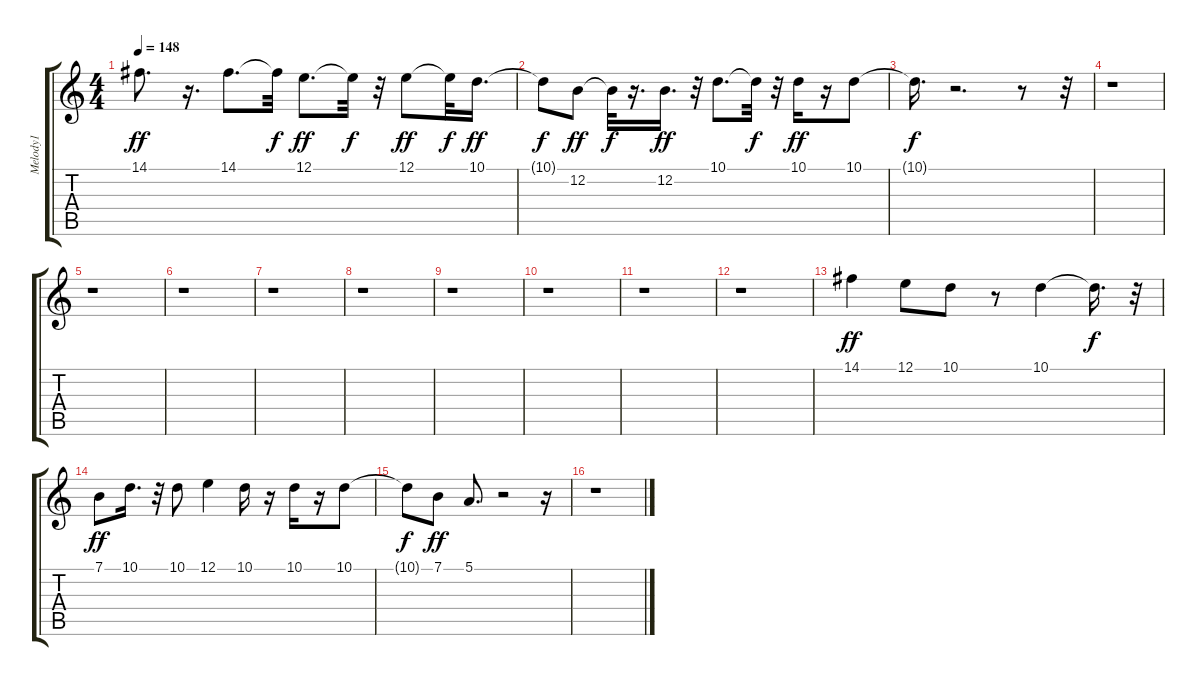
\track ("Melody1" "Melody1") {instrument flute}
\staff {score tabs}
\tuning (E4 B3 G3 D3 A2 E2) {hide}
\ts (4 4)
\tempo 148
\clef g2
\ks c
14.1.8{d dy ff} r.16{d} 14.1.8{d} 14.1{t}.32{dy f} 12.1.8{d dy ff} 12.1{t}.32{dy f} r.32 12.1.8{dy ff} 12.1{t}.32{dy f} 10.1.16{d dy ff} |
10.1{t}.8{dy f} 12.2.8{dy ff} 12.2{t}.32{dy f} r.16{d} 12.2.16{d dy ff} r.32 10.1.8{d} 10.1{t}.32{dy f} r.32 10.1.16{dy ff} r.16 10.1.8 |
10.1{t}.16{d dy f} r.2{d} r.8 r.32 |
r.1 |
r.1 |
r.1 |
r.1 |
r.1 |
r.1 |
r.1 |
r.1 |
r.1 |
14.1.4{dy ff} 12.1.8 10.1.8 r.8 10.1.4 10.1{t}.16{d dy f} r.32 |
7.1.8{dy ff} 10.1.16{d} r.32 10.1.8 12.1.4 10.1.16 r.16 10.1.16 r.16 10.1.8 |
10.1{t}.8{dy f} 7.1.8{dy ff} 5.1.8{d} r.2 r.16 |
r.1
